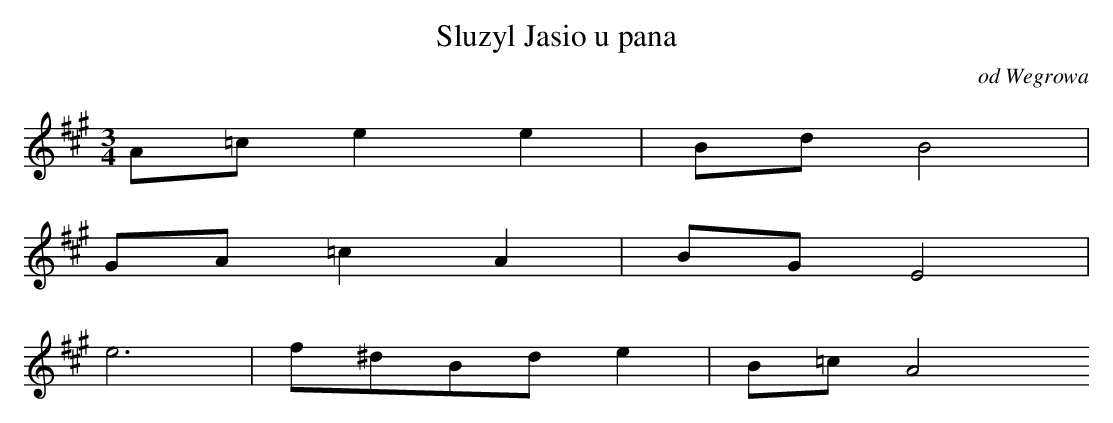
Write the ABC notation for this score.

X:1
T: Sluzyl Jasio u pana
O: od Wegrowa
M: 3/4
L: 1/8
K: A
A=ce2e2 | BdB4 |
GA=c2A2 | BGE4 |
e6 | f^dBde2 | B=cA4
